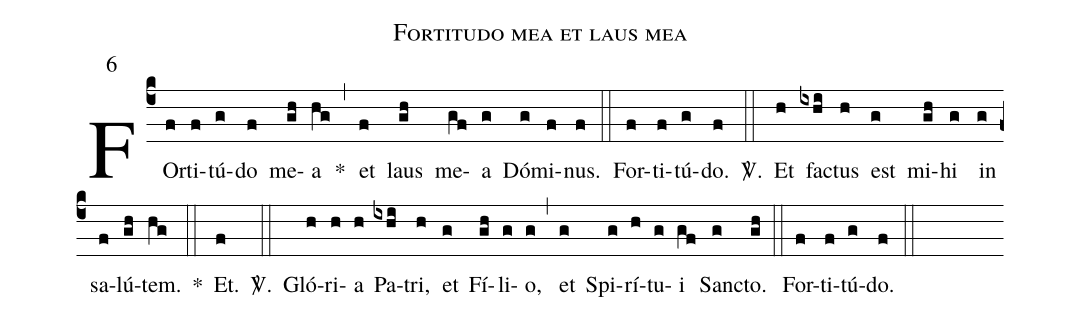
name: Fortitudo mea et laus mea;
mode: 6;
%%
(c4)
FOr(f)ti(f)tú(g)do(f) me(gh)a(hg) *(,)
et(f) laus(gh) me(gf)a(g) Dó(g)mi(f)nus.(f) (::)
For(f)ti(f)tú(g)do.(f) <sp>V/</sp>.(::)
Et(h) fa(ixhi)ctus(h) est(g) mi(gh)hi(g) in(g) sa(f)lú(gh)tem.(hg) *(::)
Et.(f) <sp>V/</sp>.(::)
Gló(h)ri(h)a(h) Pa(ixhi)tri,(h) et(g) Fí(gh)li(g)o,(g) (,)
et(g) Spi(g)rí(h)tu(g)i(gf) San(g)cto.(gh) (::)
For(f)ti(f)tú(g)do.(f) (::)
